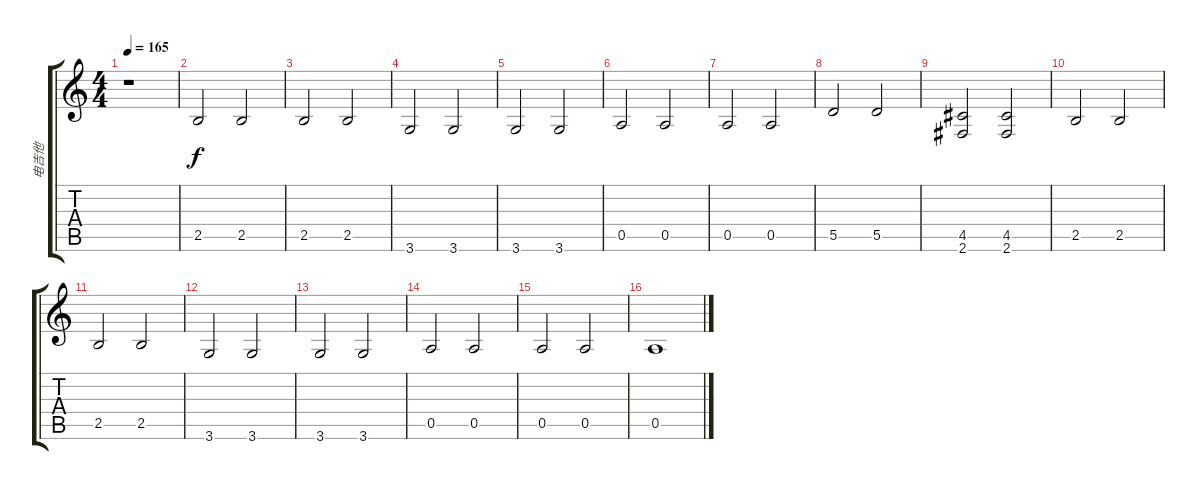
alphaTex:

\track ("电吉他" "电吉他") {instrument distortionguitar}
\staff {score tabs}
\tuning (E4 B3 G3 D3 A2 E2) {hide}
\ts (4 4)
\tempo 165
\clef g2
\ks c
r.1{dy f} |
2.5.2 2.5.2 |
2.5.2 2.5.2 |
3.6.2 3.6.2 |
3.6.2 3.6.2 |
0.5.2 0.5.2 |
0.5.2 0.5.2 |
5.5.2 5.5.2 |
(4.5 2.6).2 (4.5 2.6).2 |
2.5.2 2.5.2 |
2.5.2 2.5.2 |
3.6.2 3.6.2 |
3.6.2 3.6.2 |
0.5.2 0.5.2 |
0.5.2 0.5.2 |
0.5.1
